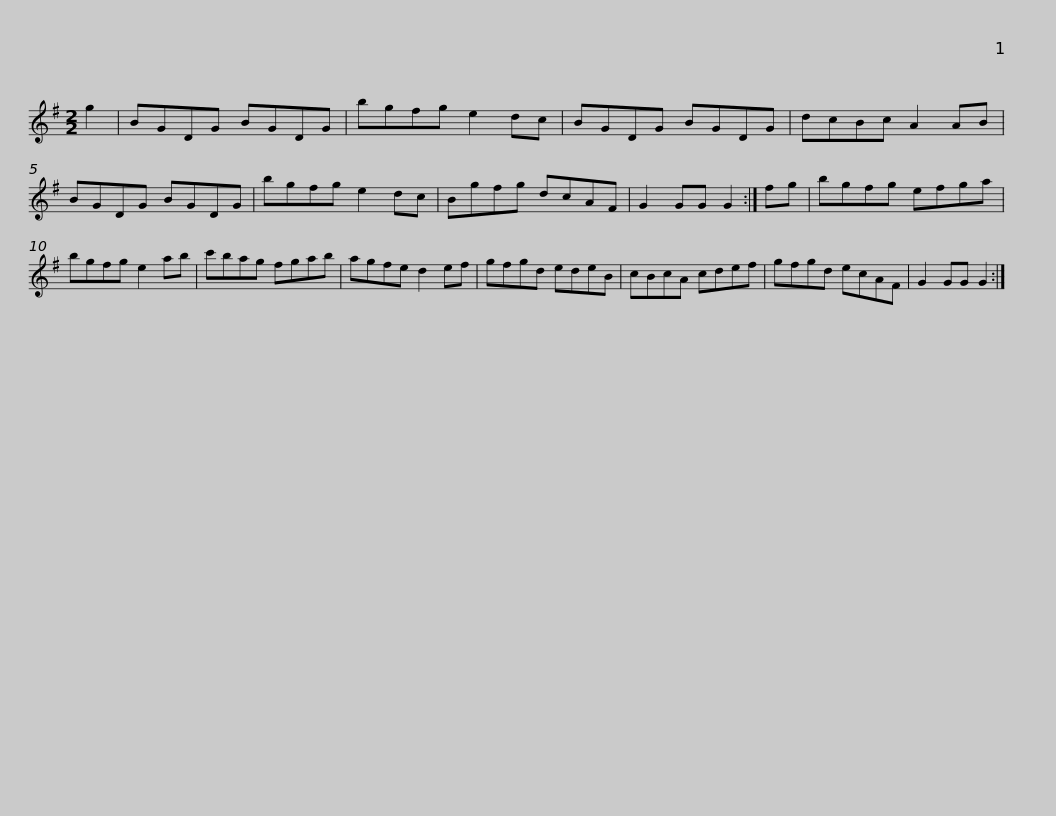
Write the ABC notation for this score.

X:1
L:1/8
M:2/2
I:linebreak $
K:G
V:1 treble
V:1
 g2 | BGDG BGDG | bgfg e2 dc | BGDG BGDG | dcBc A2 AB | %5
 BGDG BGDG |$ bgfg e2 dc | Bgfg dcAF | G2 GG G2 :| fg | %10
 bgfg efga | bgfg e2 ab |$ c'bag fgab | agfe d2 ef | gfgd edeB | %15
 cBcA cdef | gfgd ecAF | G2 GG G2 :| %18
